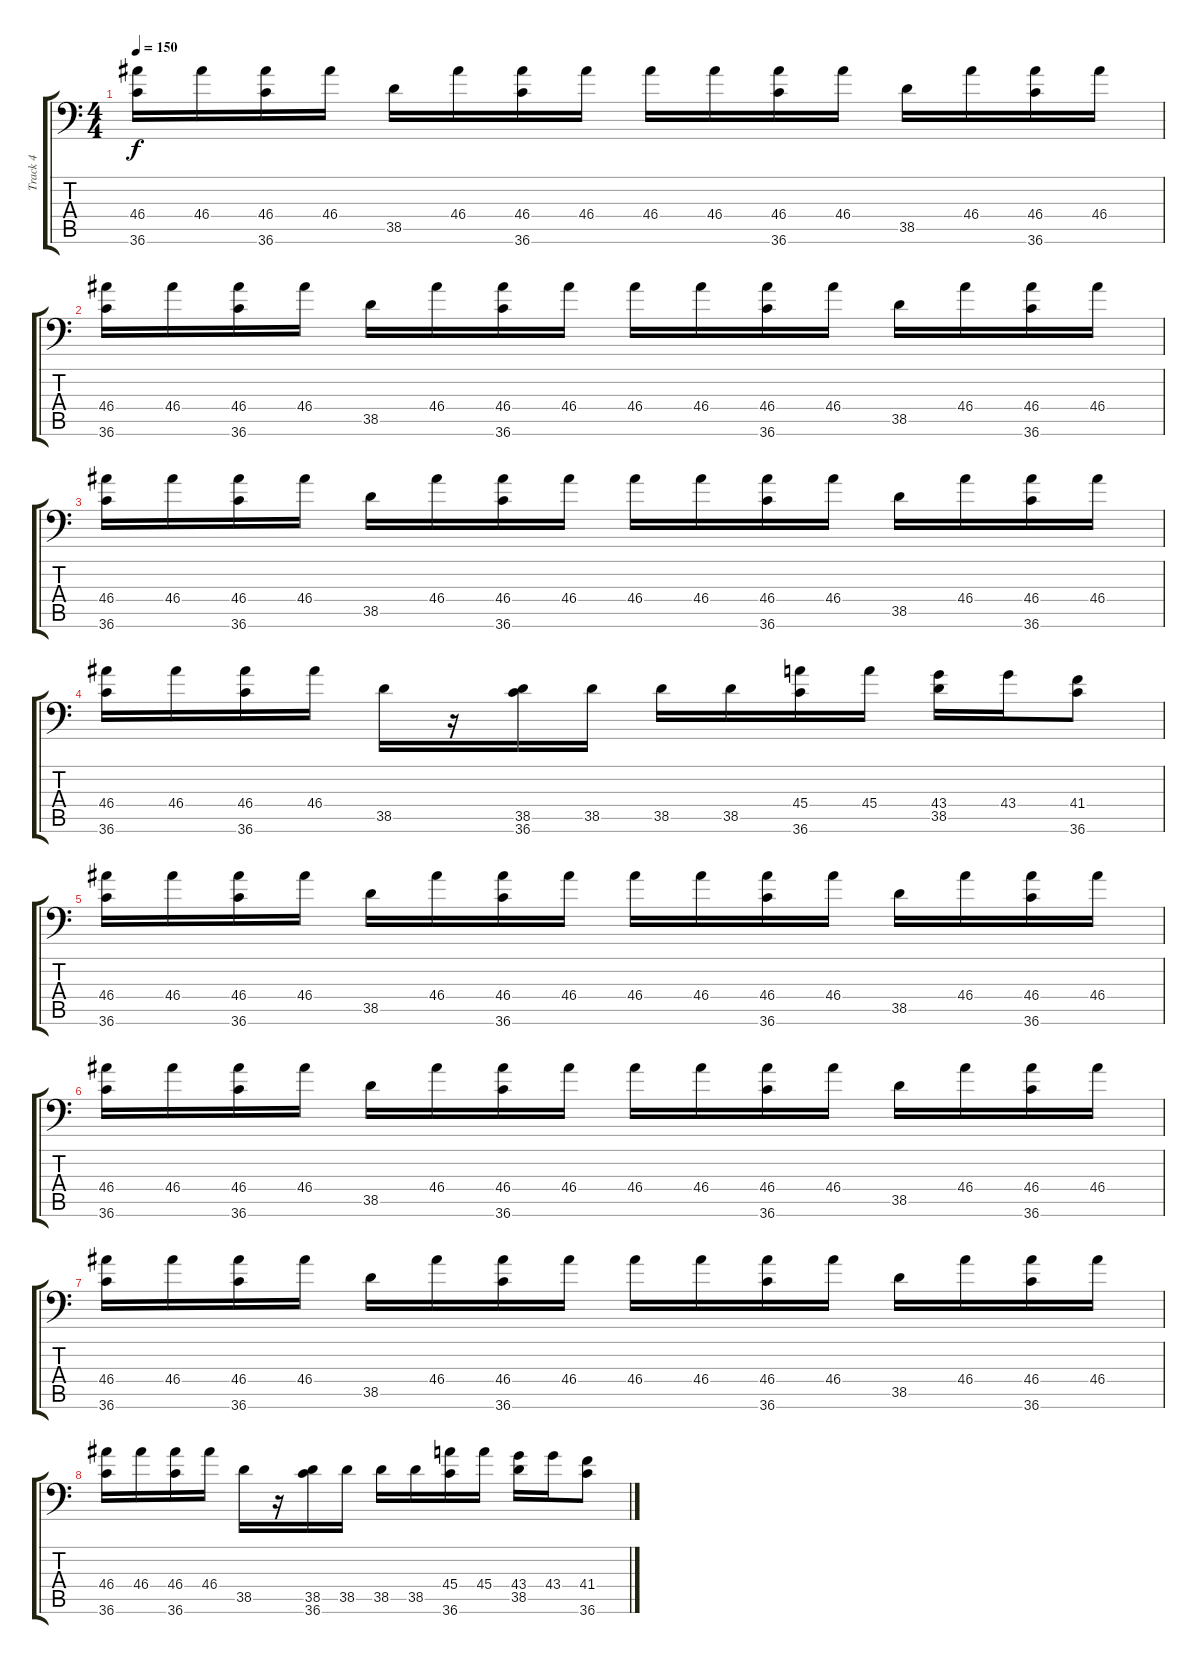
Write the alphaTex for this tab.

\track ("Track 4" "Track 4") {instrument acousticgrandpiano}
\staff {score tabs}
\tuning (C-1 C-1 C-1 C-1 C-1 C-1) {hide}
\ts (4 4)
\tempo 150
\clef f4
\ks c
(46.4 36.6).16{dy f} 46.4.16 (46.4 36.6).16 46.4.16 38.5.16 46.4.16 (46.4 36.6).16 46.4.16 46.4.16 46.4.16 (46.4 36.6).16 46.4.16 38.5.16 46.4.16 (46.4 36.6).16 46.4.16 |
(46.4 36.6).16 46.4.16 (46.4 36.6).16 46.4.16 38.5.16 46.4.16 (46.4 36.6).16 46.4.16 46.4.16 46.4.16 (46.4 36.6).16 46.4.16 38.5.16 46.4.16 (46.4 36.6).16 46.4.16 |
(46.4 36.6).16 46.4.16 (46.4 36.6).16 46.4.16 38.5.16 46.4.16 (46.4 36.6).16 46.4.16 46.4.16 46.4.16 (46.4 36.6).16 46.4.16 38.5.16 46.4.16 (46.4 36.6).16 46.4.16 |
(46.4 36.6).16 46.4.16 (46.4 36.6).16 46.4.16 38.5.16 r.16 (38.5 36.6).16 38.5.16 38.5.16 38.5.16 (45.4 36.6).16 45.4.16 (43.4 38.5).16 43.4.16 (41.4 36.6).8 |
(46.4 36.6).16 46.4.16 (46.4 36.6).16 46.4.16 38.5.16 46.4.16 (46.4 36.6).16 46.4.16 46.4.16 46.4.16 (46.4 36.6).16 46.4.16 38.5.16 46.4.16 (46.4 36.6).16 46.4.16 |
(46.4 36.6).16 46.4.16 (46.4 36.6).16 46.4.16 38.5.16 46.4.16 (46.4 36.6).16 46.4.16 46.4.16 46.4.16 (46.4 36.6).16 46.4.16 38.5.16 46.4.16 (46.4 36.6).16 46.4.16 |
(46.4 36.6).16 46.4.16 (46.4 36.6).16 46.4.16 38.5.16 46.4.16 (46.4 36.6).16 46.4.16 46.4.16 46.4.16 (46.4 36.6).16 46.4.16 38.5.16 46.4.16 (46.4 36.6).16 46.4.16 |
(46.4 36.6).16 46.4.16 (46.4 36.6).16 46.4.16 38.5.16 r.16 (38.5 36.6).16 38.5.16 38.5.16 38.5.16 (45.4 36.6).16 45.4.16 (43.4 38.5).16 43.4.16 (41.4 36.6).8
